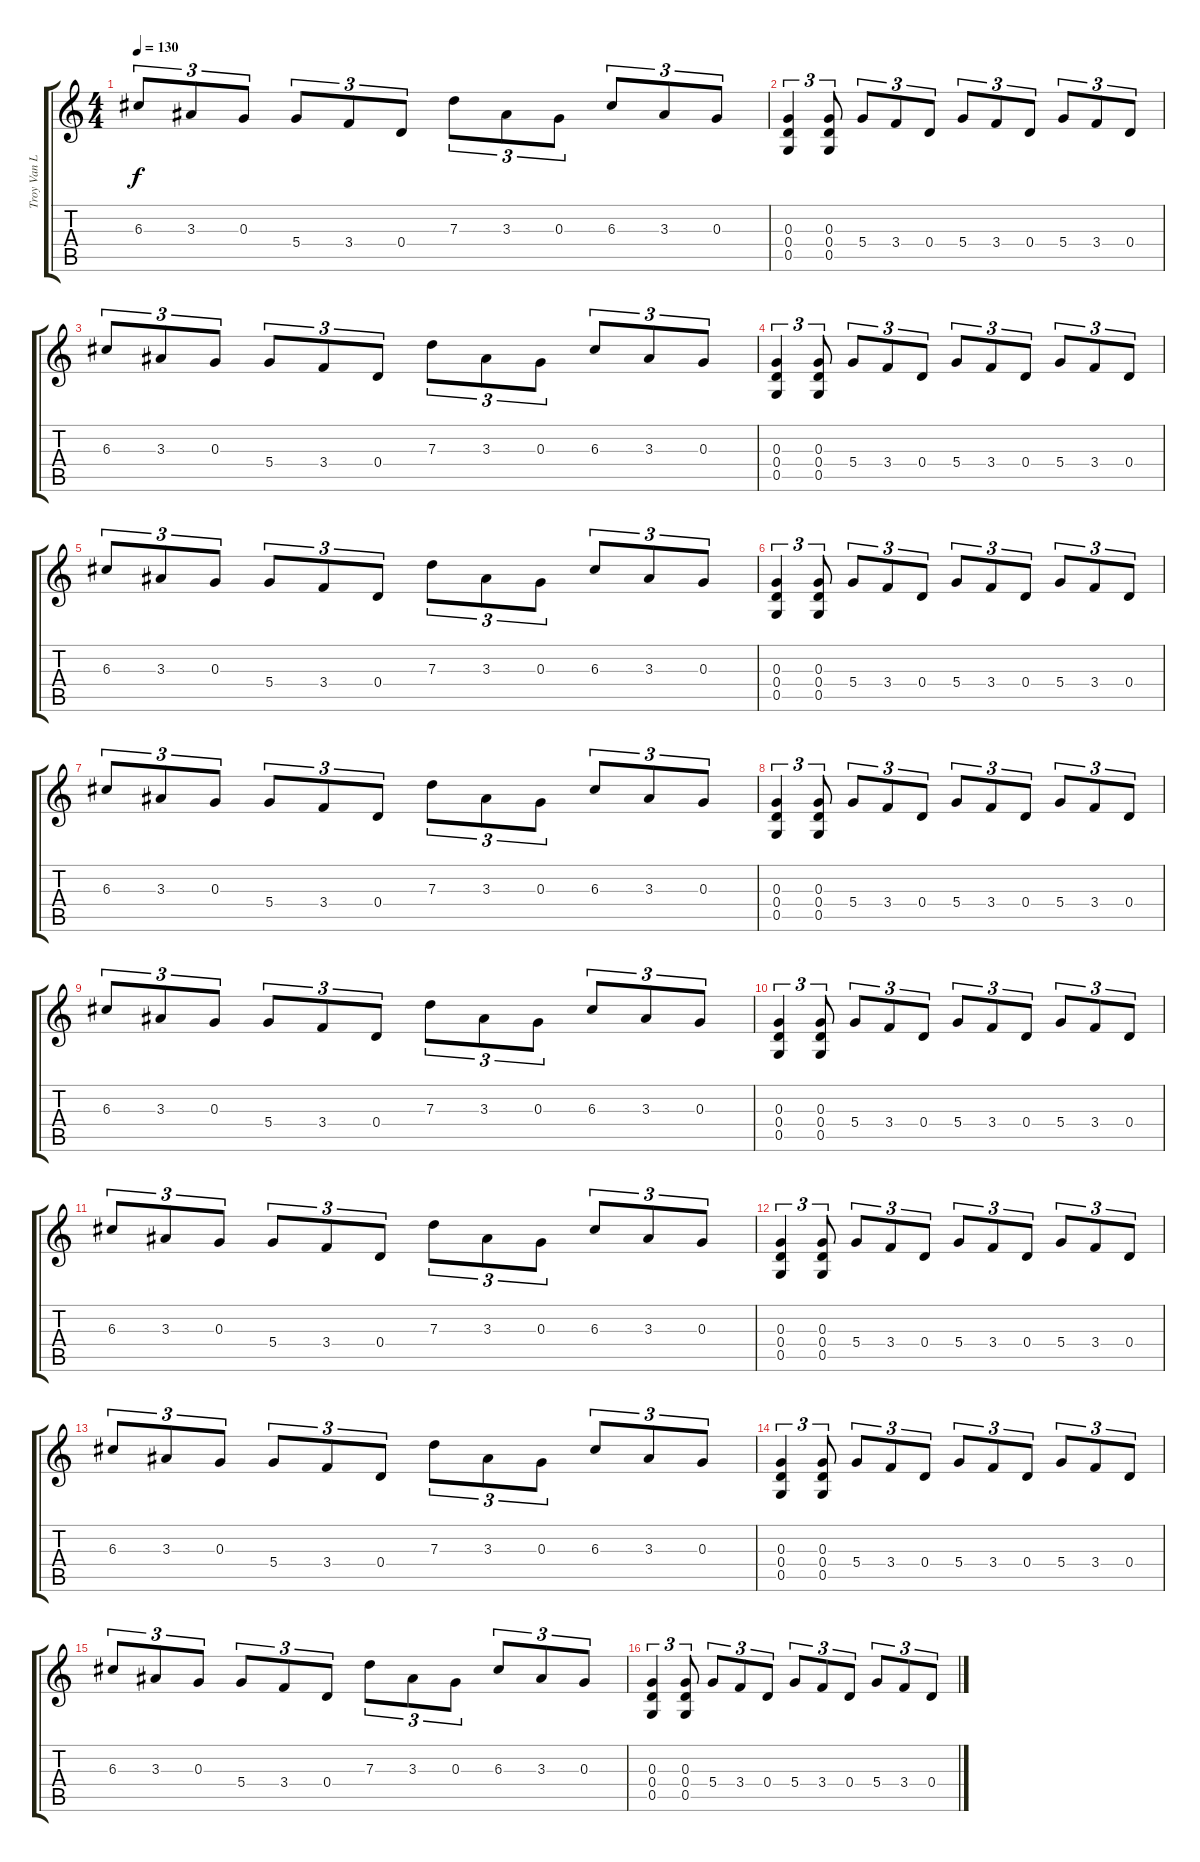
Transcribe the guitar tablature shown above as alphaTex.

\track ("Troy Van Leuwen" "Troy Van L") {instrument overdrivenguitar}
\staff {score tabs}
\tuning (E4 B3 G3 D3 G2 E2) {hide}
\ts (4 4)
\tempo 130
\clef g2
\ks c
6.3.8{tu (3 2) dy f} 3.3.8{tu (3 2)} 0.3.8{tu (3 2)} 5.4.8{tu (3 2)} 3.4.8{tu (3 2)} 0.4.8{tu (3 2)} 7.3.8{tu (3 2)} 3.3.8{tu (3 2)} 0.3.8{tu (3 2)} 6.3.8{tu (3 2)} 3.3.8{tu (3 2)} 0.3.8{tu (3 2)} |
(0.3 0.4 0.5).4{tu (3 2)} (0.3 0.4 0.5).8{tu (3 2)} 5.4.8{tu (3 2)} 3.4.8{tu (3 2)} 0.4.8{tu (3 2)} 5.4.8{tu (3 2)} 3.4.8{tu (3 2)} 0.4.8{tu (3 2)} 5.4.8{tu (3 2)} 3.4.8{tu (3 2)} 0.4.8{tu (3 2)} |
6.3.8{tu (3 2)} 3.3.8{tu (3 2)} 0.3.8{tu (3 2)} 5.4.8{tu (3 2)} 3.4.8{tu (3 2)} 0.4.8{tu (3 2)} 7.3.8{tu (3 2)} 3.3.8{tu (3 2)} 0.3.8{tu (3 2)} 6.3.8{tu (3 2)} 3.3.8{tu (3 2)} 0.3.8{tu (3 2)} |
(0.3 0.4 0.5).4{tu (3 2)} (0.3 0.4 0.5).8{tu (3 2)} 5.4.8{tu (3 2)} 3.4.8{tu (3 2)} 0.4.8{tu (3 2)} 5.4.8{tu (3 2)} 3.4.8{tu (3 2)} 0.4.8{tu (3 2)} 5.4.8{tu (3 2)} 3.4.8{tu (3 2)} 0.4.8{tu (3 2)} |
6.3.8{tu (3 2)} 3.3.8{tu (3 2)} 0.3.8{tu (3 2)} 5.4.8{tu (3 2)} 3.4.8{tu (3 2)} 0.4.8{tu (3 2)} 7.3.8{tu (3 2)} 3.3.8{tu (3 2)} 0.3.8{tu (3 2)} 6.3.8{tu (3 2)} 3.3.8{tu (3 2)} 0.3.8{tu (3 2)} |
(0.3 0.4 0.5).4{tu (3 2)} (0.3 0.4 0.5).8{tu (3 2)} 5.4.8{tu (3 2)} 3.4.8{tu (3 2)} 0.4.8{tu (3 2)} 5.4.8{tu (3 2)} 3.4.8{tu (3 2)} 0.4.8{tu (3 2)} 5.4.8{tu (3 2)} 3.4.8{tu (3 2)} 0.4.8{tu (3 2)} |
6.3.8{tu (3 2)} 3.3.8{tu (3 2)} 0.3.8{tu (3 2)} 5.4.8{tu (3 2)} 3.4.8{tu (3 2)} 0.4.8{tu (3 2)} 7.3.8{tu (3 2)} 3.3.8{tu (3 2)} 0.3.8{tu (3 2)} 6.3.8{tu (3 2)} 3.3.8{tu (3 2)} 0.3.8{tu (3 2)} |
(0.3 0.4 0.5).4{tu (3 2)} (0.3 0.4 0.5).8{tu (3 2)} 5.4.8{tu (3 2)} 3.4.8{tu (3 2)} 0.4.8{tu (3 2)} 5.4.8{tu (3 2)} 3.4.8{tu (3 2)} 0.4.8{tu (3 2)} 5.4.8{tu (3 2)} 3.4.8{tu (3 2)} 0.4.8{tu (3 2)} |
6.3.8{tu (3 2)} 3.3.8{tu (3 2)} 0.3.8{tu (3 2)} 5.4.8{tu (3 2)} 3.4.8{tu (3 2)} 0.4.8{tu (3 2)} 7.3.8{tu (3 2)} 3.3.8{tu (3 2)} 0.3.8{tu (3 2)} 6.3.8{tu (3 2)} 3.3.8{tu (3 2)} 0.3.8{tu (3 2)} |
(0.3 0.4 0.5).4{tu (3 2)} (0.3 0.4 0.5).8{tu (3 2)} 5.4.8{tu (3 2)} 3.4.8{tu (3 2)} 0.4.8{tu (3 2)} 5.4.8{tu (3 2)} 3.4.8{tu (3 2)} 0.4.8{tu (3 2)} 5.4.8{tu (3 2)} 3.4.8{tu (3 2)} 0.4.8{tu (3 2)} |
6.3.8{tu (3 2)} 3.3.8{tu (3 2)} 0.3.8{tu (3 2)} 5.4.8{tu (3 2)} 3.4.8{tu (3 2)} 0.4.8{tu (3 2)} 7.3.8{tu (3 2)} 3.3.8{tu (3 2)} 0.3.8{tu (3 2)} 6.3.8{tu (3 2)} 3.3.8{tu (3 2)} 0.3.8{tu (3 2)} |
(0.3 0.4 0.5).4{tu (3 2)} (0.3 0.4 0.5).8{tu (3 2)} 5.4.8{tu (3 2)} 3.4.8{tu (3 2)} 0.4.8{tu (3 2)} 5.4.8{tu (3 2)} 3.4.8{tu (3 2)} 0.4.8{tu (3 2)} 5.4.8{tu (3 2)} 3.4.8{tu (3 2)} 0.4.8{tu (3 2)} |
6.3.8{tu (3 2)} 3.3.8{tu (3 2)} 0.3.8{tu (3 2)} 5.4.8{tu (3 2)} 3.4.8{tu (3 2)} 0.4.8{tu (3 2)} 7.3.8{tu (3 2)} 3.3.8{tu (3 2)} 0.3.8{tu (3 2)} 6.3.8{tu (3 2)} 3.3.8{tu (3 2)} 0.3.8{tu (3 2)} |
(0.3 0.4 0.5).4{tu (3 2)} (0.3 0.4 0.5).8{tu (3 2)} 5.4.8{tu (3 2)} 3.4.8{tu (3 2)} 0.4.8{tu (3 2)} 5.4.8{tu (3 2)} 3.4.8{tu (3 2)} 0.4.8{tu (3 2)} 5.4.8{tu (3 2)} 3.4.8{tu (3 2)} 0.4.8{tu (3 2)} |
6.3.8{tu (3 2)} 3.3.8{tu (3 2)} 0.3.8{tu (3 2)} 5.4.8{tu (3 2)} 3.4.8{tu (3 2)} 0.4.8{tu (3 2)} 7.3.8{tu (3 2)} 3.3.8{tu (3 2)} 0.3.8{tu (3 2)} 6.3.8{tu (3 2)} 3.3.8{tu (3 2)} 0.3.8{tu (3 2)} |
(0.3 0.4 0.5).4{tu (3 2)} (0.3 0.4 0.5).8{tu (3 2)} 5.4.8{tu (3 2)} 3.4.8{tu (3 2)} 0.4.8{tu (3 2)} 5.4.8{tu (3 2)} 3.4.8{tu (3 2)} 0.4.8{tu (3 2)} 5.4.8{tu (3 2)} 3.4.8{tu (3 2)} 0.4.8{tu (3 2)}
